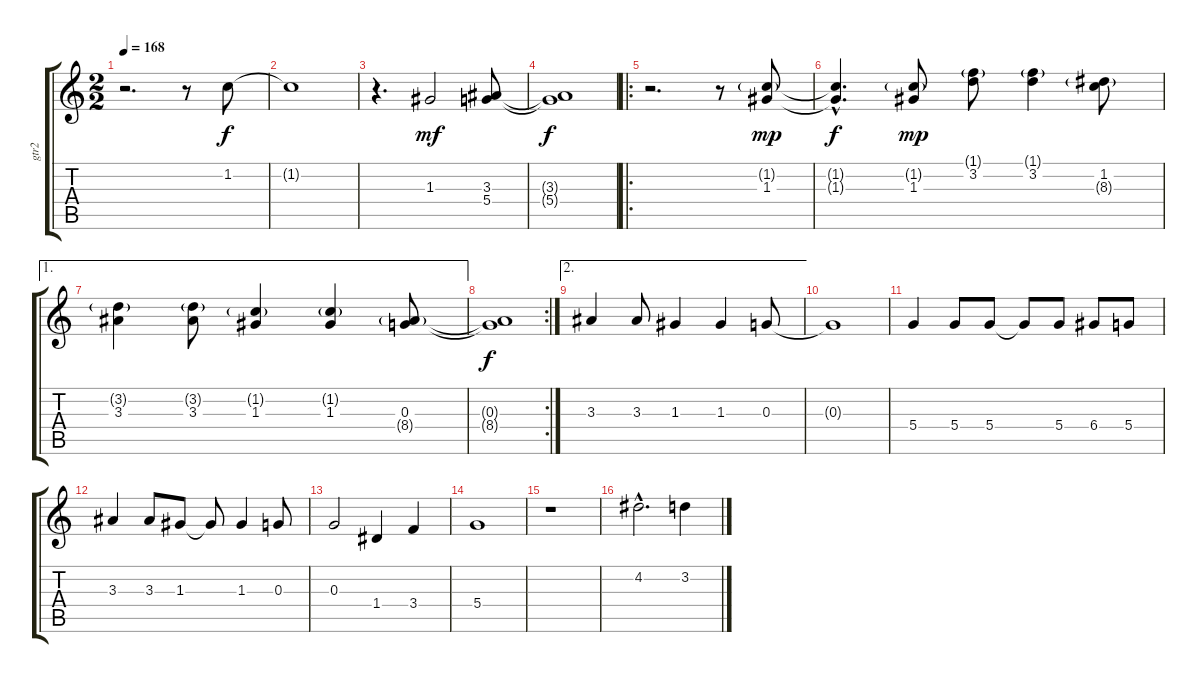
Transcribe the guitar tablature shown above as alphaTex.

\track ("gtr2" "gtr2") {instrument acousticguitarnylon}
\staff {score tabs}
\tuning (E4 B3 G3 D3 A2 E2) {hide}
\ts (2 2)
\tempo 168
\clef g2
\ks c
r.2{d dy f} r.8 1.2.8 |
1.2{t}.1 |
r.4{d} 1.3.2{dy mf} (3.3 5.4).8 |
(3.3{t} 5.4{t}).1{dy f} |
\ro
r.2{d} r.8 (1.2{g} 1.3).8{dy mp} |
(1.2{hac t} 1.3{hac t}).4{d dy f} (1.2{g} 1.3).8{dy mp} (1.1{g} 3.2).8 (1.1{g} 3.2).4 (1.2 8.3{g}).8 |
\ae 1
(3.2{g} 3.3).4 (3.2{g} 3.3).8 (1.2{g} 1.3).4 (1.2{g} 1.3).4 (0.3 8.4{g}).8 |
\rc 2
(0.3{t} 8.4{t}).1{dy f} |
\ae 2
3.3.4 3.3.8 1.3.4 1.3.4 0.3.8 |
0.3{t}.1 |
5.4.4 5.4.8 5.4.8 5.4{t}.8 5.4.8 6.4.8 5.4.8 |
3.3.4 3.3.8 1.3.8 1.3{t}.8 1.3.4 0.3.8 |
0.3.2 1.4.4 3.4.4 |
5.4.1 |
r.1 |
4.2{hac}.2{d} 3.2.4
